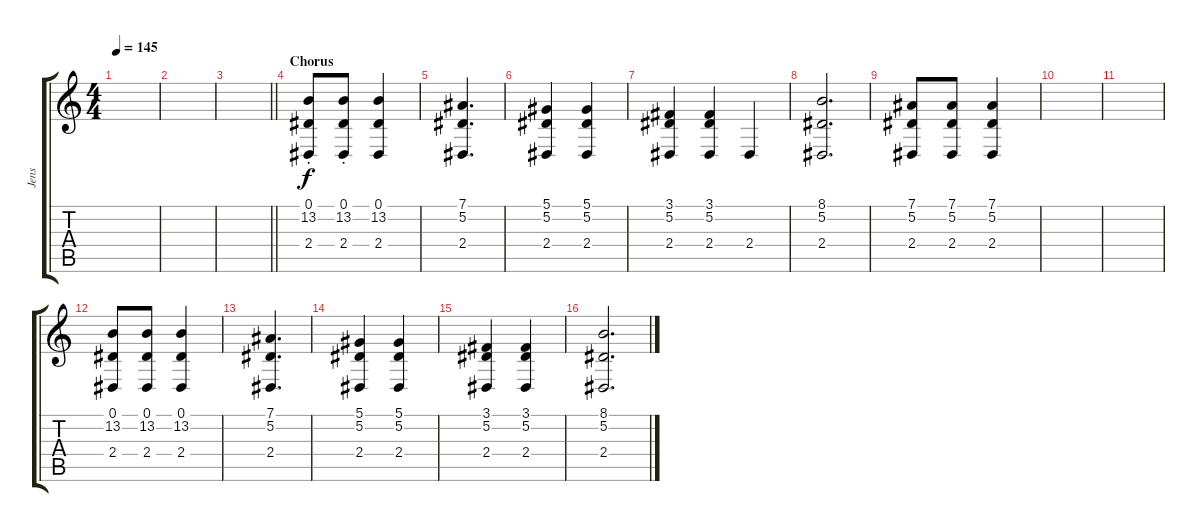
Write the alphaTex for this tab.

\track ("Jens " "Jens ") {instrument pad4choir}
\staff {score tabs}
\tuning (Eb4 Bb3 Gb3 Db3 Ab2 Eb2) {hide}
\ts (4 4)
\tempo 145
\clef g2
\ks c
|
|
\barLineRight lightlight
|
\section ("" "Chorus")
(0.1{st} 13.2{st} 2.4).8{volume 8 instrument choiraahs} (0.1{st} 13.2{st} 2.4).8 (0.1 13.2 2.4).4 |
(7.1 5.2 2.4).4{d} |
(5.1 5.2 2.4).4 (5.1 5.2 2.4).4 |
(3.1 5.2 2.4).4 (3.1 5.2 2.4).4 2.4.4 |
(8.1 5.2 2.4).2{d} |
(7.1 5.2 2.4).8 (7.1 5.2 2.4).8 (7.1 5.2 2.4).4 |
|
|
(0.1 13.2 2.4).8 (0.1 13.2 2.4).8 (0.1 13.2 2.4).4 |
(7.1 5.2 2.4).4{d} |
(5.1 5.2 2.4).4 (5.1 5.2 2.4).4 |
(3.1 5.2 2.4).4 (3.1 5.2 2.4).4 |
(8.1 5.2 2.4).2{d}
